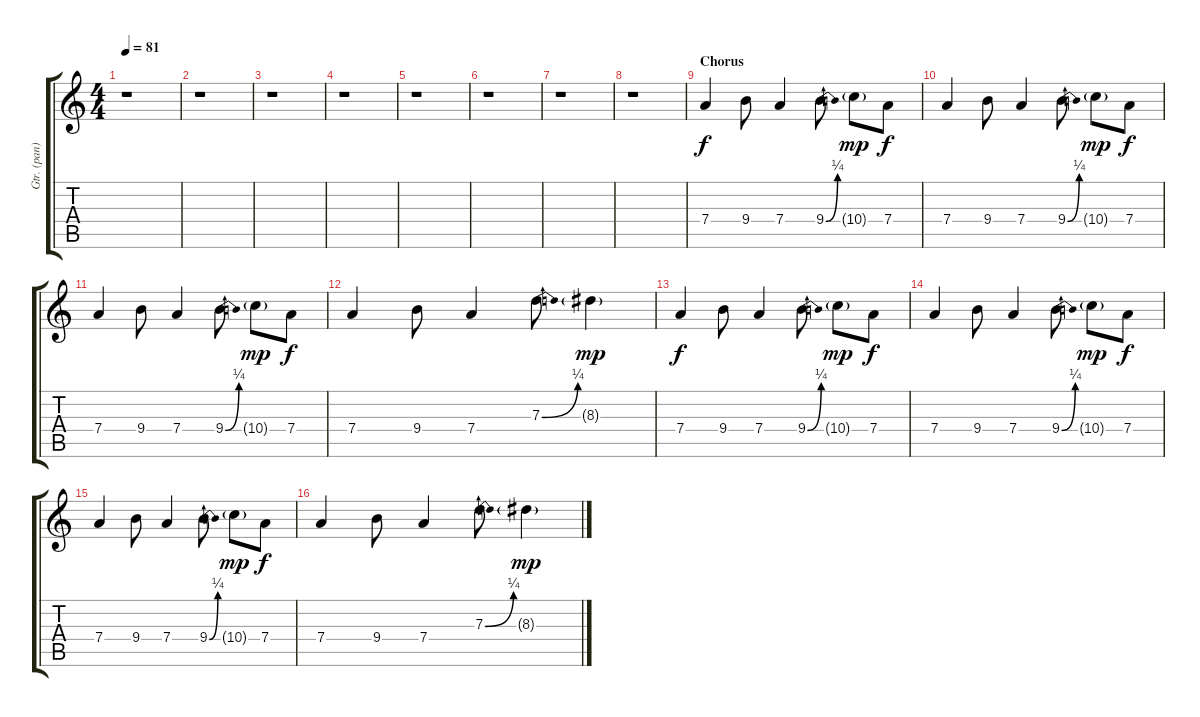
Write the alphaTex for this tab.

\track ("Gtr. (pan)" "Gtr. (pan)") {instrument overdrivenguitar}
\staff {score tabs}
\tuning (E4 B3 G3 D3 A2 E2) {hide}
\ts (4 4)
\tempo 81
\clef g2
\ks c
r.1{dy f} |
r.1 |
r.1 |
r.1 |
r.1 |
r.1 |
r.1 |
r.1 |
\section ("" "Chorus ")
7.4.4{balance 8} 9.4.8 7.4.4 9.4{be (bend 0 0 60 1)}.8 10.4{g}.8{dy mp} 7.4.8{dy f} |
7.4.4 9.4.8 7.4.4 9.4{be (bend 0 0 60 1)}.8 10.4{g}.8{dy mp} 7.4.8{dy f} |
7.4.4 9.4.8 7.4.4 9.4{be (bend 0 0 60 1)}.8 10.4{g}.8{dy mp} 7.4.8{dy f} |
7.4.4 9.4.8 7.4.4 7.3{be (bend 0 0 60 1)}.8 8.3{g}.4{dy mp} |
7.4.4{dy f} 9.4.8 7.4.4 9.4{be (bend 0 0 60 1)}.8 10.4{g}.8{dy mp} 7.4.8{dy f} |
7.4.4 9.4.8 7.4.4 9.4{be (bend 0 0 60 1)}.8 10.4{g}.8{dy mp} 7.4.8{dy f} |
7.4.4 9.4.8 7.4.4 9.4{be (bend 0 0 60 1)}.8 10.4{g}.8{dy mp} 7.4.8{dy f} |
7.4.4 9.4.8 7.4.4 7.3{be (bend 0 0 60 1)}.8 8.3{g}.4{dy mp}
